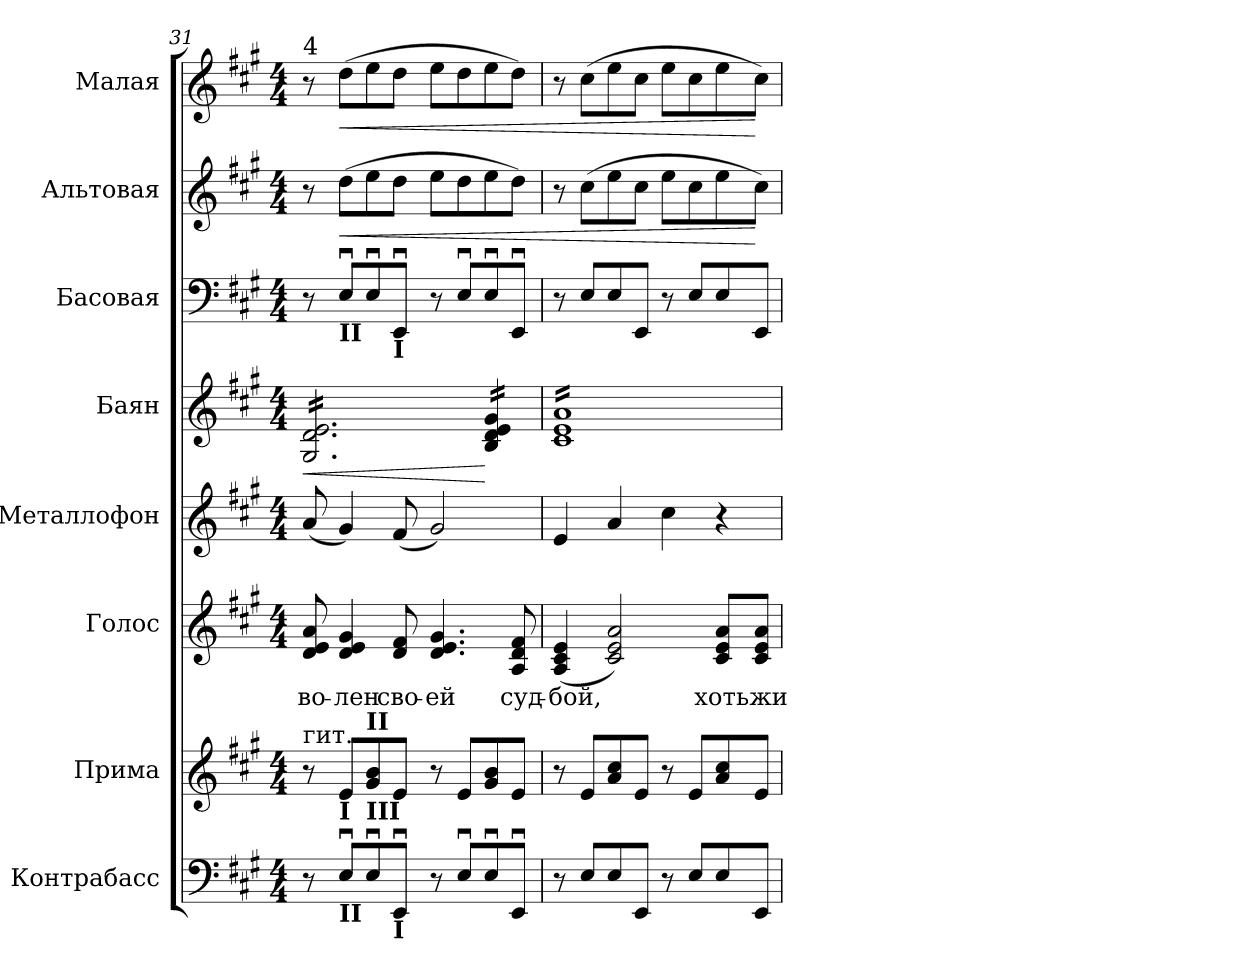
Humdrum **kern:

**kern	**kern	**kern	**text	**kern	**kern	**dynam	**kern	**kern	**dynam	**kern	**dynam
*part8	*part7	*part6	*part6	*part5	*part4	*part4	*part3	*part2	*part2	*part1	*part1
*staff8	*staff7	*staff6	*staff6	*staff5	*staff4	*staff4	*staff3	*staff2	*staff2	*staff1	*staff1
*I"Контрабасс	*I"Прима	*I"Голос	*	*I"Meталлофон	*I"Баян	*	*I"Басовая	*I"Альтовая	*	*I"Малая	*
*clefF4	*clefG2	*clefG2	*	*clefG2	*clefG2	*	*clefF4	*clefG2	*	*clefG2	*
*ITrd7c12	*ITrd7c12	*	*	*ITrd-7c-12	*	*	*	*	*	*	*
*k[f#c#g#]	*k[f#c#g#]	*k[f#c#g#]	*	*k[f#c#g#]	*k[f#c#g#]	*	*k[f#c#g#]	*k[f#c#g#]	*	*k[f#c#g#]	*
*A:	*A:	*A:	*	*A:	*A:	*	*A:	*A:	*	*A:	*
*M4/4	*M4/4	*M4/4	*	*M4/4	*M4/4	*	*M4/4	*M4/4	*	*M4/4	*
=31	=31	=31	=31	=31	=31	=31	=31	=31	=31	=31	=31
!	!	!	!	!	!	!	!	!	!	!LO:TX:a:t=4	!
!	!	!	!	!	!LO:TX:a:i:t=Мехом	!	!	!	!	!	!
!	!LO:TX:a:t=гит.	!	!	!	!	!	!	!	!	!	!
!	!	!	!LO:LY:b:color=#000000	!	!	!LO:HP:b	!	!	!	!	!
*	*	*	*	*	*tremolo	*	*	*	*	*	*
8r	8r	8di/ 8ei 8ai	-во-	(8aai/	16G#i/ 16di 16eiLL	<	8r	8r	.	8r	.
.	.	.	.	.	16G#i/ 16di 16ei	.	.	.	.	.	.
!	!	!	!	!	!	!	!LO:TX:b:B:t=II	!	!	!	!
!	!LO:TX:b:B:t=I	!	!	!	!	!	!	!	!	!	!
!LO:TX:b:B:t=II	!	!	!	!	!	!	!	!	!	!	!
!	!	!	!LO:LY:b:color=#000000	!	!	!	!	!	!LO:HP:b	!	!LO:HP:b
8EEui/L	8Ei/L	4di/ 4ei 4g#i	-лен	4gg#i/)	16G#i/ 16di 16ei	.	8Eui/L	(8ddi\L	<	(8ddi\L	<
.	.	.	.	.	16G#i/ 16di 16ei	.	.	.	.	.	.
!	!LO:TX:b:B:t=III	!	!	!	!	!	!	!	!	!	!
!	!LO:TX:B:t=II	!	!	!	!	!	!	!	!	!	!
8EEui/	8G#i/ 8Bi	.	.	.	16G#i/ 16di 16ei	.	8Eui/	8eei\	.	8eei\	.
.	.	.	.	.	16G#i/ 16di 16ei	.	.	.	.	.	.
!	!	!	!	!	!	!	!LO:TX:b:B:t=I	!	!	!	!
!LO:TX:b:B:t=I	!	!	!	!	!	!	!	!	!	!	!
!	!	!	!LO:LY:b:color=#000000	!	!	!	!	!	!	!	!
8EEEui/J	8Ei/J	8di/ 8f#i	сво-	(8ff#i/	16G#i/ 16di 16ei	.	8EEui/J	8ddi\J	.	8ddi\J	.
.	.	.	.	.	16G#i/ 16di 16ei	.	.	.	.	.	.
!	!	!	!LO:LY:b:color=#000000	!	!	!	!	!	!	!	!
8r	8r	4.di/ 4.ei 4.g#i	-ей	2gg#i/)	16G#i/ 16di 16ei	.	8r	8eei\L	.	8eei\L	.
.	.	.	.	.	16G#i/ 16di 16ei	.	.	.	.	.	.
8EEui/L	8Ei/L	.	.	.	16G#i/ 16di 16ei	.	8Eui/L	8ddi\	.	8ddi\	.
.	.	.	.	.	16G#i/ 16di 16eiJJ	.	.	.	.	.	.
8EEui/	8G#i/ 8Bi	.	.	.	16Bi/ 16di 16ei 16g#iLL	[	8Eui/	8eei\	.	8eei\	.
.	.	.	.	.	16Bi/ 16di 16ei 16g#i	.	.	.	.	.	.
!	!	!	!LO:LY:b:color=#000000	!	!	!	!	!	!	!	!
8EEEui/J	8Ei/J	8Ai/ 8di 8f#i	суд-	.	16Bi/ 16di 16ei 16g#i	.	8EEui/J	8ddi\J)	.	8ddi\J)	.
.	.	.	.	.	16Bi/ 16di 16ei 16g#iJJ	.	.	.	.	.	.
=32	=32	=32	=32	=32	=32	=32	=32	=32	=32	=32	=32
!	!	!	!LO:LY:b:color=#000000	!	!	!	!	!	!	!	!
8r	8r	(4Ai/ 4c#i 4ei	-бой,	4eei/	16c#i 16ei 16aiLL	.	8r	8r	.	8r	.
.	.	.	.	.	16c#i 16ei 16ai	.	.	.	.	.	.
8EEi/L	8Ei/L	.	.	.	16c#i 16ei 16ai	.	8Ei/L	(8cc#i\L	.	(8cc#i\L	.
.	.	.	.	.	16c#i 16ei 16ai	.	.	.	.	.	.
8EEi/	8Ai/ 8c#i	2c#i/ 2ei 2ai)	.	4aai/	16c#i 16ei 16ai	.	8Ei/	8eei\	.	8eei\	.
.	.	.	.	.	16c#i 16ei 16ai	.	.	.	.	.	.
8EEEi/J	8Ei/J	.	.	.	16c#i 16ei 16ai	.	8EEi/J	8cc#i\J	.	8cc#i\J	.
.	.	.	.	.	16c#i 16ei 16ai	.	.	.	.	.	.
8r	8r	.	.	4ccc#i\	16c#i 16ei 16ai	.	8r	8eei\L	.	8eei\L	.
.	.	.	.	.	16c#i 16ei 16ai	.	.	.	.	.	.
8EEi/L	8Ei/L	.	.	.	16c#i 16ei 16ai	.	8Ei/L	8cc#i\	.	8cc#i\	.
.	.	.	.	.	16c#i 16ei 16ai	.	.	.	.	.	.
!	!	!	!LO:LY:b:color=#000000	!	!	!	!	!	!	!	!
8EEi/	8Ai/ 8c#i	8c#i/ 8ei/ 8ai/L	хоть	4r	16c#i 16ei 16ai	.	8Ei/	8eei\	.	8eei\	.
.	.	.	.	.	16c#i 16ei 16ai	.	.	.	.	.	.
!	!	!	!LO:LY:b:color=#000000	!	!	!	!	!	!	!	!
8EEEi/J	8Ei/J	8c#i/ 8ei/ 8ai/J	жи-	.	16c#i 16ei 16ai	.	8EEi/J	8cc#i\J)	[	8cc#i\J)	[
.	.	.	.	.	16c#i 16ei 16aiJJ	.	.	.	.	.	.
*	*	*	*	*	*Xtremolo	*	*	*	*	*	*
=	=	=	=	=	=	=	=	=	=	=	=
*-	*-	*-	*-	*-	*-	*-	*-	*-	*-	*-	*-
